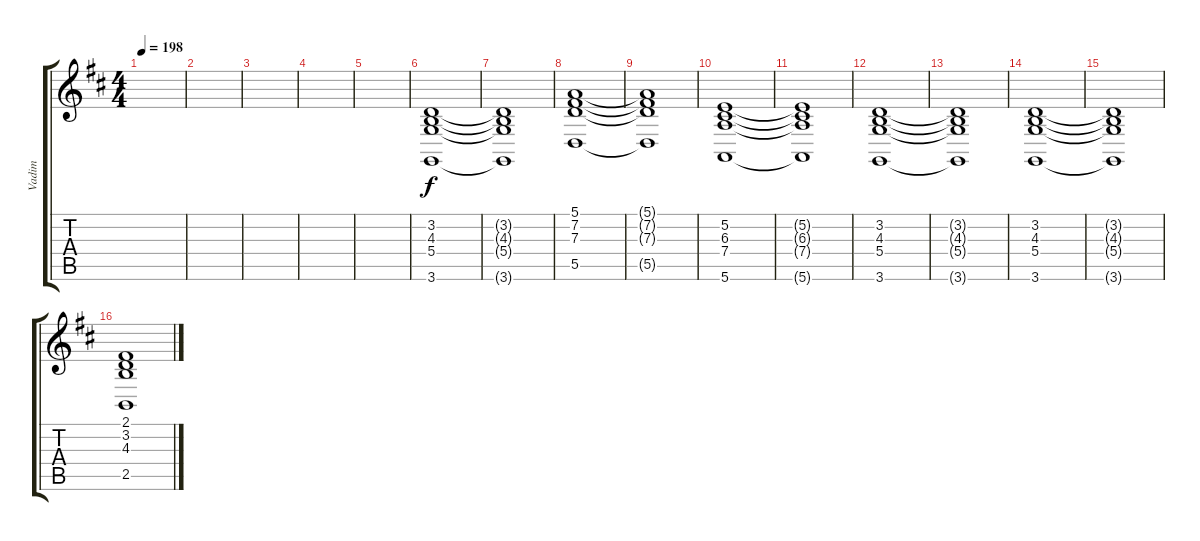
\track ("Vadim" "Vadim") {instrument stringensemble1}
\staff {score tabs}
\tuning (E4 B3 G3 D3 A2 E2) {hide}
\ts (4 4)
\tempo 198
\clef g2
\ks bminor
|
|
|
|
|
(3.2 4.3 5.4 3.6).1{dy f} |
(3.2{t} 4.3{t} 5.4{t} 3.6{t}).1 |
(5.1 7.2 7.3 5.5).1 |
(5.1{t} 7.2{t} 7.3{t} 5.5{t}).1 |
(5.2 6.3 7.4 5.6).1 |
(5.2{t} 6.3{t} 7.4{t} 5.6{t}).1 |
(3.2 4.3 5.4 3.6).1 |
(3.2{t} 4.3{t} 5.4{t} 3.6{t}).1 |
(3.2 4.3 5.4 3.6).1 |
(3.2{t} 4.3{t} 5.4{t} 3.6{t}).1 |
(2.1 3.2 4.3 2.5).1
